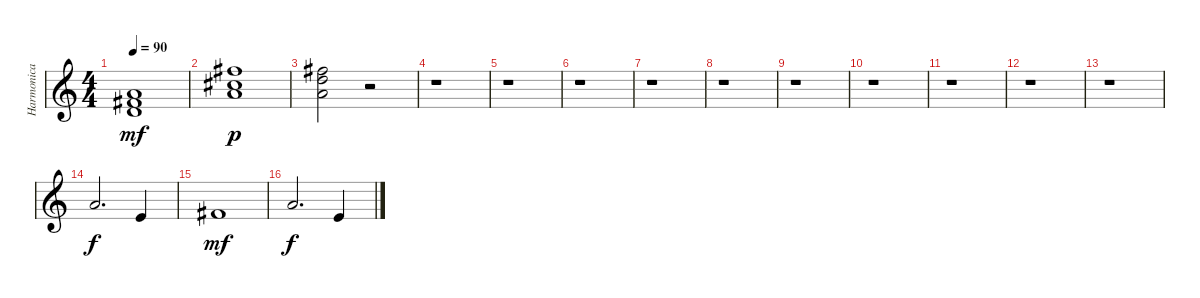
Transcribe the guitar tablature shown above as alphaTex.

\track ("Harmonica" "Harmonica") {instrument harmonica}
\staff {score}
\tuning (E4 B3 G3 D3 A2 E2) {hide}
\ts (4 4)
\tempo 90
\clef g2
\ks c
(10.2 11.3 12.4).1{dy mf volume 12} |
(14.1 14.2 14.3).1{dy p volume 12} |
(14.1 15.2 14.3).2{volume 16} r.2 |
r.1 |
r.1 |
r.1 |
r.1 |
r.1 |
r.1 |
r.1 |
r.1 |
r.1 |
r.1 |
5.1.2{d dy f volume 12} 5.2.4 |
2.1.1{dy mf} |
5.1.2{d dy f} 0.1.4
